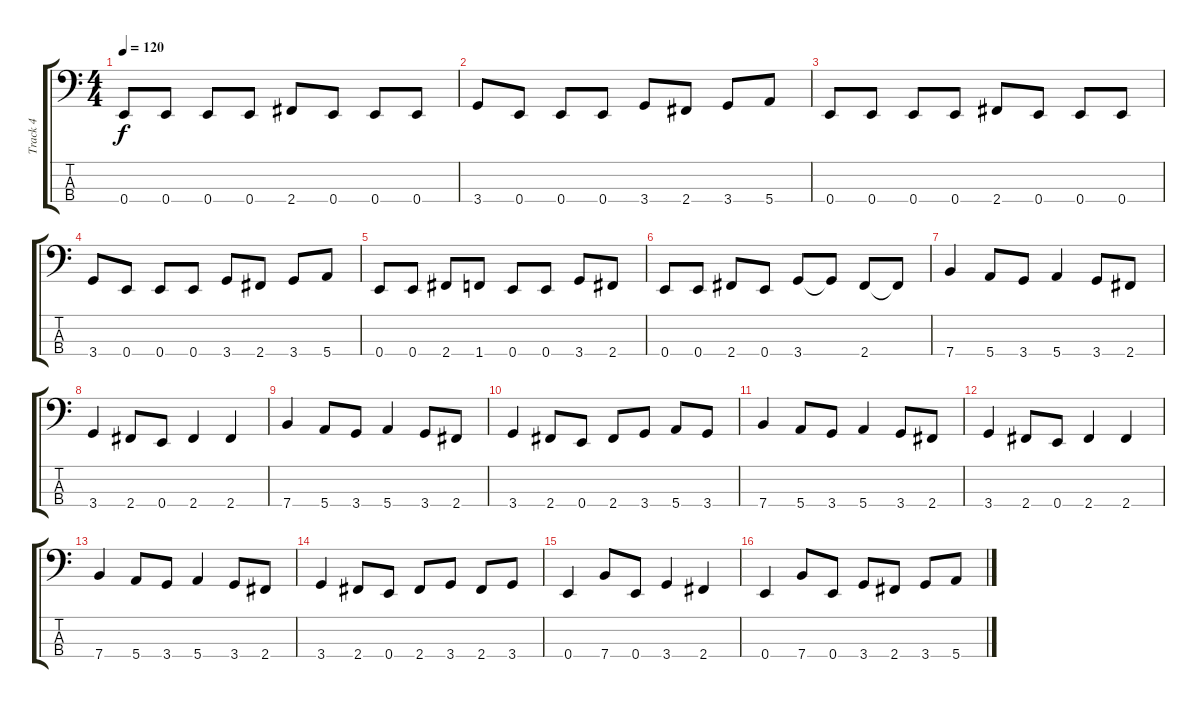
\track ("Track 4" "Track 4") {instrument electricbassfinger}
\staff {score tabs}
\tuning (G2 D2 A1 E1) {hide}
\ts (4 4)
\tempo 120
\clef f4
\ks c
0.4.8{dy f} 0.4.8 0.4.8 0.4.8 2.4.8 0.4.8 0.4.8 0.4.8 |
3.4.8 0.4.8 0.4.8 0.4.8 3.4.8 2.4.8 3.4.8 5.4.8 |
0.4.8 0.4.8 0.4.8 0.4.8 2.4.8 0.4.8 0.4.8 0.4.8 |
3.4.8 0.4.8 0.4.8 0.4.8 3.4.8 2.4.8 3.4.8 5.4.8 |
0.4.8 0.4.8 2.4.8 1.4.8 0.4.8 0.4.8 3.4.8 2.4.8 |
0.4.8 0.4.8 2.4.8 0.4.8 3.4.8 3.4{t}.8 2.4.8 2.4{t}.8 |
7.4.4 5.4.8 3.4.8 5.4.4 3.4.8 2.4.8 |
3.4.4 2.4.8 0.4.8 2.4.4 2.4.4 |
7.4.4 5.4.8 3.4.8 5.4.4 3.4.8 2.4.8 |
3.4.4 2.4.8 0.4.8 2.4.8 3.4.8 5.4.8 3.4.8 |
7.4.4 5.4.8 3.4.8 5.4.4 3.4.8 2.4.8 |
3.4.4 2.4.8 0.4.8 2.4.4 2.4.4 |
7.4.4 5.4.8 3.4.8 5.4.4 3.4.8 2.4.8 |
3.4.4 2.4.8 0.4.8 2.4.8 3.4.8 2.4.8 3.4.8 |
0.4.4 7.4.8 0.4.8 3.4.4 2.4.4 |
0.4.4 7.4.8 0.4.8 3.4.8 2.4.8 3.4.8 5.4.8
